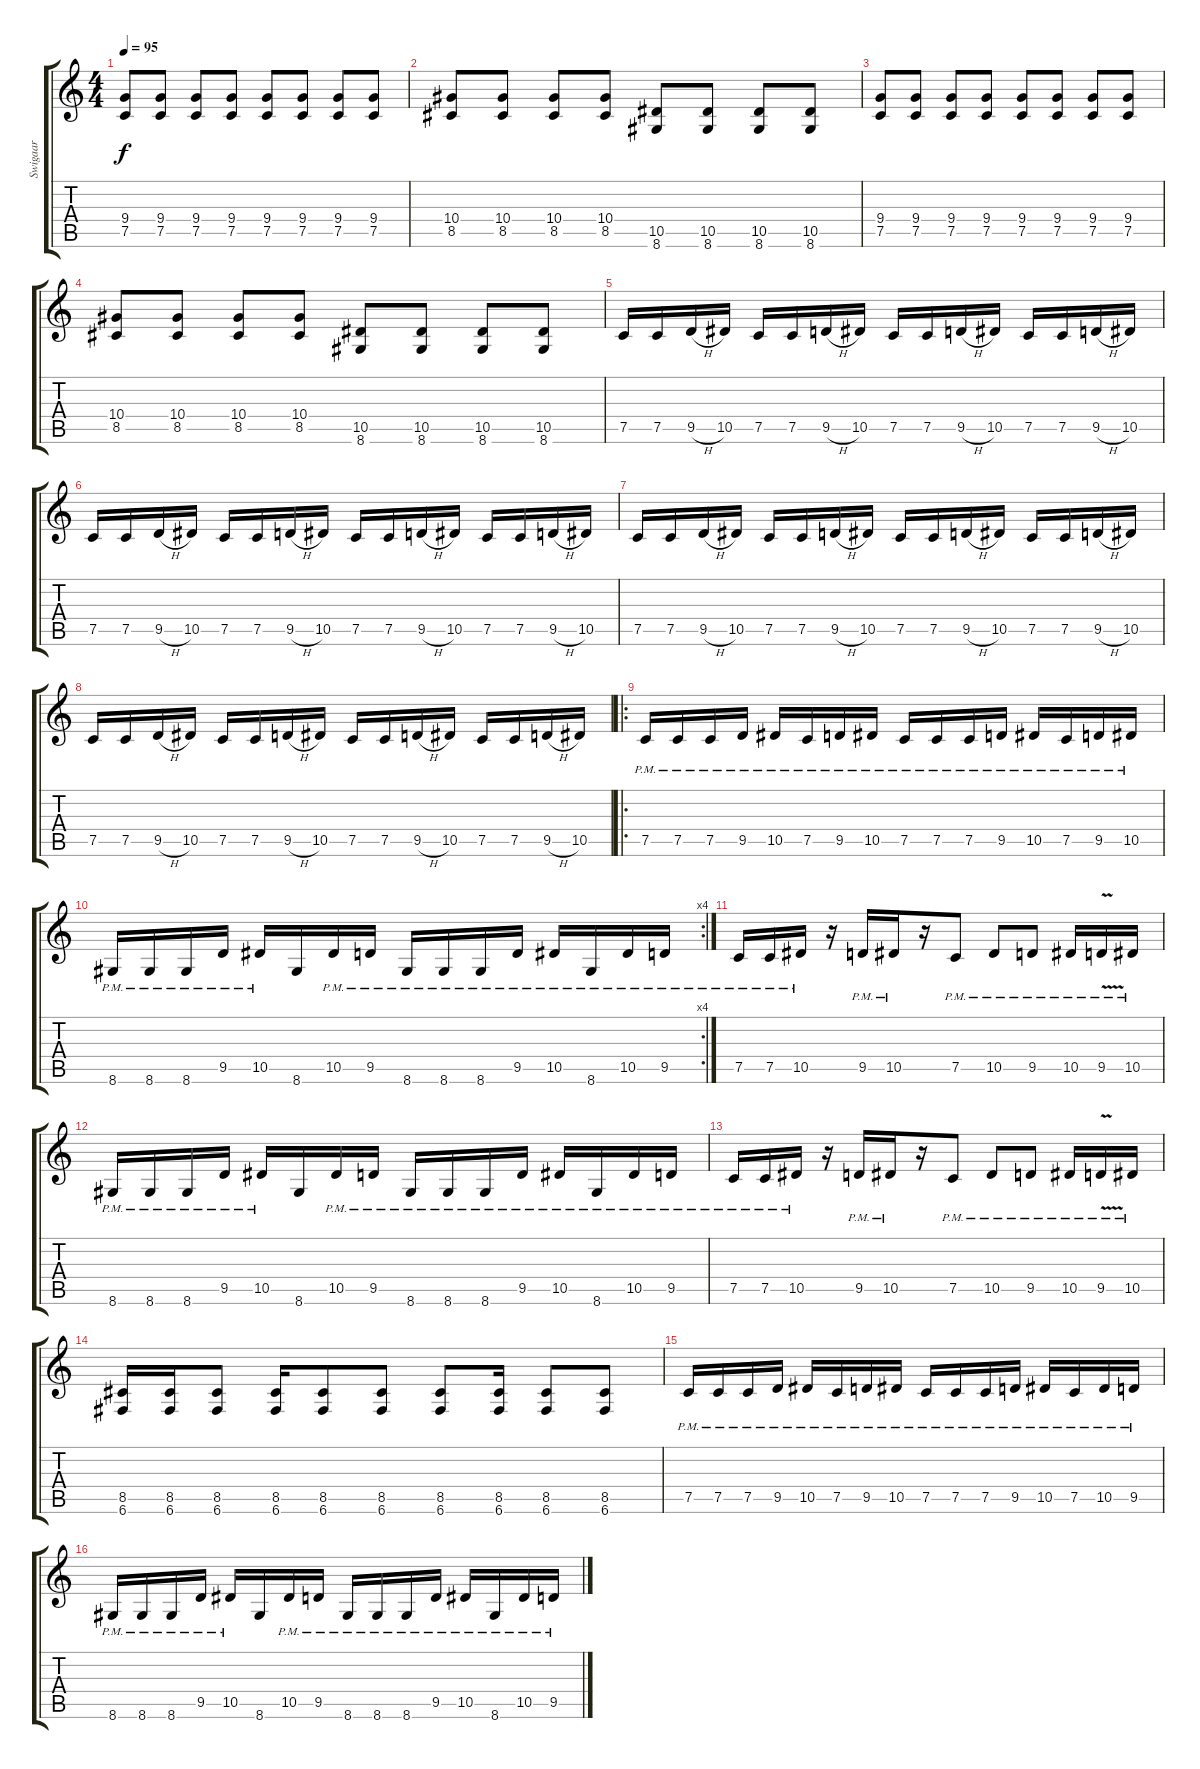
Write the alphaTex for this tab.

\track ("Swigaar" "Swigaar") {instrument distortionguitar}
\staff {score tabs}
\tuning (C4 G3 Eb3 Bb2 F2 C2) {hide}
\ts (4 4)
\tempo 95
\clef g2
\ks c
(9.4 7.5).8{dy f} (9.4 7.5).8 (9.4 7.5).8 (9.4 7.5).8 (9.4 7.5).8 (9.4 7.5).8 (9.4 7.5).8 (9.4 7.5).8 |
(10.4 8.5).8 (10.4 8.5).8 (10.4 8.5).8 (10.4 8.5).8 (10.5 8.6).8 (10.5 8.6).8 (10.5 8.6).8 (10.5 8.6).8 |
(9.4 7.5).8 (9.4 7.5).8 (9.4 7.5).8 (9.4 7.5).8 (9.4 7.5).8 (9.4 7.5).8 (9.4 7.5).8 (9.4 7.5).8 |
(10.4 8.5).8 (10.4 8.5).8 (10.4 8.5).8 (10.4 8.5).8 (10.5 8.6).8 (10.5 8.6).8 (10.5 8.6).8 (10.5 8.6).8 |
7.5.16 7.5.16 9.5{h}.16 10.5.16 7.5.16 7.5.16 9.5{h}.16 10.5.16 7.5.16 7.5.16 9.5{h}.16 10.5.16 7.5.16 7.5.16 9.5{h}.16 10.5.16 |
7.5.16 7.5.16 9.5{h}.16 10.5.16 7.5.16 7.5.16 9.5{h}.16 10.5.16 7.5.16 7.5.16 9.5{h}.16 10.5.16 7.5.16 7.5.16 9.5{h}.16 10.5.16 |
7.5.16 7.5.16 9.5{h}.16 10.5.16 7.5.16 7.5.16 9.5{h}.16 10.5.16 7.5.16 7.5.16 9.5{h}.16 10.5.16 7.5.16 7.5.16 9.5{h}.16 10.5.16 |
7.5.16 7.5.16 9.5{h}.16 10.5.16 7.5.16 7.5.16 9.5{h}.16 10.5.16 7.5.16 7.5.16 9.5{h}.16 10.5.16 7.5.16 7.5.16 9.5{h}.16 10.5.16 |
\ro
7.5{pm}.16 7.5{pm}.16 7.5{pm}.16 9.5{pm}.16 10.5{pm}.16 7.5{pm}.16 9.5{pm}.16 10.5{pm}.16 7.5{pm}.16 7.5{pm}.16 7.5{pm}.16 9.5{pm}.16 10.5{pm}.16 7.5{pm}.16 9.5{pm}.16 10.5{pm}.16 |
\rc 4
8.6{pm}.16 8.6{pm}.16 8.6{pm}.16 9.5{pm}.16 10.5{pm}.16 8.6.16 10.5{pm}.16 9.5{pm}.16 8.6{pm}.16 8.6{pm}.16 8.6{pm}.16 9.5{pm}.16 10.5{pm}.16 8.6{pm}.16 10.5{pm}.16 9.5{pm}.16 |
7.5{pm}.16 7.5{pm}.16 10.5{pm}.16 r.16 9.5{pm}.16 10.5{pm}.16 r.16 7.5{pm}.8 10.5{pm}.8 9.5{pm}.8 10.5{pm}.16 9.5{v pm}.16 10.5{pm}.16 |
8.6{pm}.16 8.6{pm}.16 8.6{pm}.16 9.5{pm}.16 10.5{pm}.16 8.6.16 10.5{pm}.16 9.5{pm}.16 8.6{pm}.16 8.6{pm}.16 8.6{pm}.16 9.5{pm}.16 10.5{pm}.16 8.6{pm}.16 10.5{pm}.16 9.5{pm}.16 |
7.5{pm}.16 7.5{pm}.16 10.5{pm}.16 r.16 9.5{pm}.16 10.5{pm}.16 r.16 7.5{pm}.8 10.5{pm}.8 9.5{pm}.8 10.5{pm}.16 9.5{v pm}.16 10.5{pm}.16 |
(8.5 6.6).16 (8.5 6.6).16 (8.5 6.6).8 (8.5 6.6).16 (8.5 6.6).8 (8.5 6.6).8 (8.5 6.6).8 (8.5 6.6).16 (8.5 6.6).8 (8.5 6.6).8 |
7.5{pm}.16 7.5{pm}.16 7.5{pm}.16 9.5{pm}.16 10.5{pm}.16 7.5{pm}.16 9.5{pm}.16 10.5{pm}.16 7.5{pm}.16 7.5{pm}.16 7.5{pm}.16 9.5{pm}.16 10.5{pm}.16 7.5{pm}.16 10.5{pm}.16 9.5{pm}.16 |
8.6{pm}.16 8.6{pm}.16 8.6{pm}.16 9.5{pm}.16 10.5{pm}.16 8.6.16 10.5{pm}.16 9.5{pm}.16 8.6{pm}.16 8.6{pm}.16 8.6{pm}.16 9.5{pm}.16 10.5{pm}.16 8.6{pm}.16 10.5{pm}.16 9.5{pm}.16
